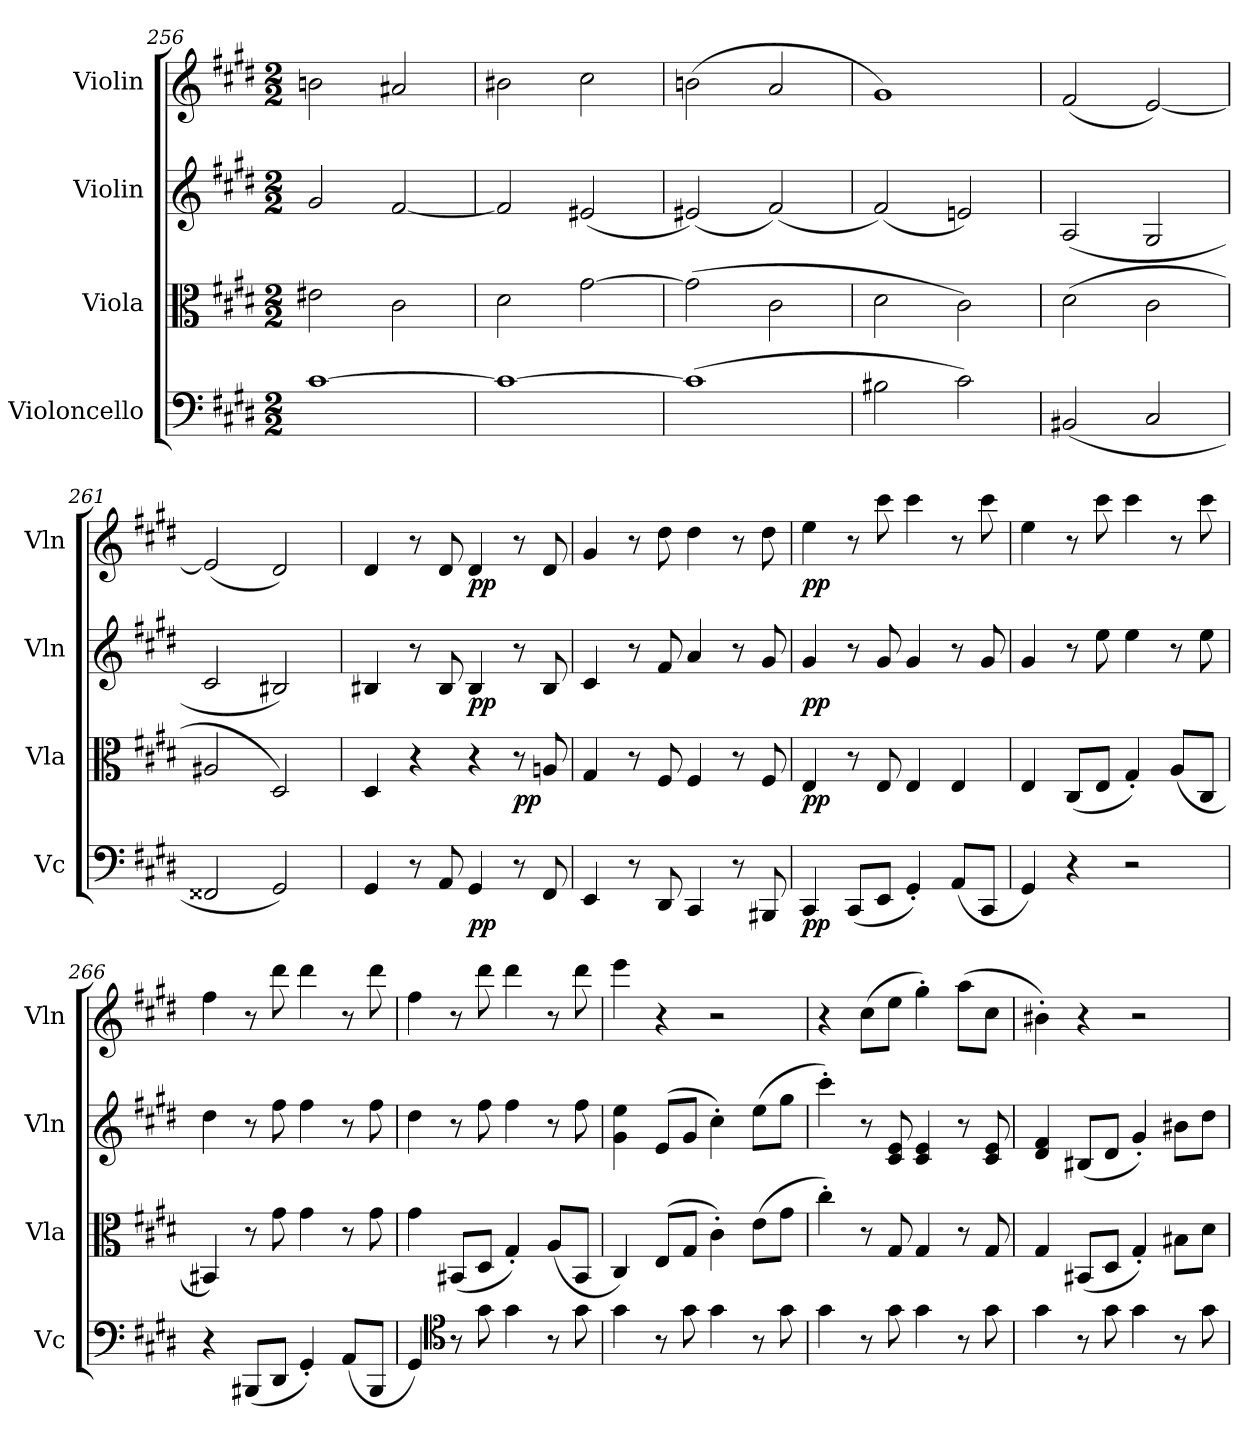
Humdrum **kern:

**kern	**dynam	**kern	**dynam	**kern	**dynam	**kern	**dynam
*part4	*part4	*part3	*part3	*part2	*part2	*part1	*part1
*staff4	*staff4	*staff3	*staff3	*staff2	*staff2	*staff1	*staff1
*I"Violoncello	*	*I"Viola	*	*I"Violin	*	*I"Violin	*
*I'Vc	*	*I'Vla	*	*I'Vln	*	*I'Vln	*
*clefF4	*	*clefC3	*	*clefG2	*	*clefG2	*
*k[f#c#g#d#]	*	*k[f#c#g#d#]	*	*k[f#c#g#d#]	*	*k[f#c#g#d#]	*
*M2/2	*	*M2/2	*	*M2/2	*	*M2/2	*
=256	=256	=256	=256	=256	=256	=256	=256
[1c#	.	2e#X\	.	2g#/	.	2bn\	.
.	.	2c#\	.	[2f#/	.	2a#X/	.
=257	=257	=257	=257	=257	=257	=257	=257
1c#_	.	2d#\	.	2f#/]	.	2b#X\	.
.	.	[2g#\	.	(2e#X/	.	2cc#\	.
=258	=258	=258	=258	=258	=258	=258	=258
(1c#]	.	(2g#\]	.	(2e#X/)	.	(2bn\	.
.	.	2c#\	.	(2f#/)	.	2a/	.
=259	=259	=259	=259	=259	=259	=259	=259
2B#X\	.	2d#\	.	(2f#/)	.	1g#)	.
2c#\)	.	2c#\)	.	2en/)	.	.	.
=260	=260	=260	=260	=260	=260	=260	=260
(2BB#X/	.	(2d#\	.	(2A/	.	(2f#/	.
2C#/	.	2c#\	.	2G#/	.	[2e/)	.
=261	=261	=261	=261	=261	=261	=261	=261
2FF##X/	.	2A#X/	.	2c#/	.	(2e/]	.
2GG#/)	.	2D#/)	.	2B#X/)	.	2d#/)	.
=262	=262	=262	=262	=262	=262	=262	=262
4GG#/	.	4D#/	.	4B#X/	.	4d#/	.
8r	.	4r	.	8r	.	8r	.
8AA/	.	.	.	8B#/	.	8d#/	.
4GG#/	pp	4r	.	4B#/	pp	4d#/	pp
8r	.	8r	pp	8r	.	8r	.
8FF#/	.	8An/	.	8B#/	.	8d#/	.
=263	=263	=263	=263	=263	=263	=263	=263
4EE/	.	4G#/	.	4c#/	.	4g#/	.
8r	.	8r	.	8r	.	8r	.
8DD#/	.	8F#/	.	8f#/	.	8dd#\	.
4CC#/	.	4F#/	.	4a/	.	4dd#\	.
8r	.	8r	.	8r	.	8r	.
8BBB#X/	.	8F#/	.	8g#/	.	8dd#\	.
=264	=264	=264	=264	=264	=264	=264	=264
4CC#/	pp	4E/	pp	4g#/	pp	4ee\	pp
(8CC#/L	.	8r	.	8r	.	8r	.
8EE/J	.	8E/	.	8g#/	.	8ccc#\	.
4GG#'/)	.	4E/	.	4g#/	.	4ccc#\	.
(8AA/L	.	4E/	.	8r	.	8r	.
8CC#/J	.	.	.	8g#/	.	8ccc#\	.
=265	=265	=265	=265	=265	=265	=265	=265
4GG#/)	.	4E/	.	4g#/	.	4ee\	.
4r	.	(8C#/L	.	8r	.	8r	.
.	.	8E/J	.	8ee\	.	8ccc#\	.
2r	.	4G#'/)	.	4ee\	.	4ccc#\	.
.	.	(8A/L	.	8r	.	8r	.
.	.	8C#/J	.	8ee\	.	8ccc#\	.
=266	=266	=266	=266	=266	=266	=266	=266
4r	.	4BB#X/)	.	4dd#\	.	4ff#\	.
(8BBB#X/L	.	8r	.	8r	.	8r	.
8DD#/J	.	8g#\	.	8ff#\	.	8ddd#\	.
4GG#'/)	.	4g#\	.	4ff#\	.	4ddd#\	.
(8AA/L	.	8r	.	8r	.	8r	.
8BBB#/J	.	8g#\	.	8ff#\	.	8ddd#\	.
=267	=267	=267	=267	=267	=267	=267	=267
4GG#/)	.	4g#\	.	4dd#\	.	4ff#\	.
*clefC4	*	*	*	*	*	*	*
8r	.	(8BB#X/L	.	8r	.	8r	.
8g#\	.	8D#/J	.	8ff#\	.	8ddd#\	.
4g#\	.	4G#'/)	.	4ff#\	.	4ddd#\	.
8r	.	(8A/L	.	8r	.	8r	.
8g#\	.	8BB#/J	.	8ff#\	.	8ddd#\	.
=268	=268	=268	=268	=268	=268	=268	=268
4g#\	.	4C#/)	.	4g#\ 4ee\	.	4eee\	.
8r	.	(8E/L	.	(8e/L	.	4r	.
8g#\	.	8G#/J	.	8g#/J	.	.	.
4g#\	.	4c#'\)	.	4cc#'\)	.	2r	.
8r	.	(8e\L	.	(8ee\L	.	.	.
8g#\	.	8g#\J	.	8gg#\J	.	.	.
=269	=269	=269	=269	=269	=269	=269	=269
4g#\	.	4cc#'\)	.	4ccc#'\)	.	4r	.
8r	.	8r	.	8r	.	(8cc#\L	.
8g#\	.	8G#/	.	8c#/ 8e/	.	8ee\J	.
4g#\	.	4G#/	.	4c#/ 4e/	.	4gg#'\)	.
8r	.	8r	.	8r	.	(8aa\L	.
8g#\	.	8G#/	.	8c#/ 8e/	.	8cc#\J	.
=270	=270	=270	=270	=270	=270	=270	=270
4g#\	.	4G#/	.	4d#/ 4f#/	.	4b#X'\)	.
8r	.	(8BB#X/L	.	(8B#X/L	.	4r	.
8g#\	.	8D#/J	.	8d#/J	.	.	.
4g#\	.	4G#'/)	.	4g#'/)	.	2r	.
8r	.	8B#X\L	.	8b#X\L	.	.	.
8g#\	.	8d#\J	.	8dd#\J	.	.	.
=	=	=	=	=	=	=	=
*-	*-	*-	*-	*-	*-	*-	*-
